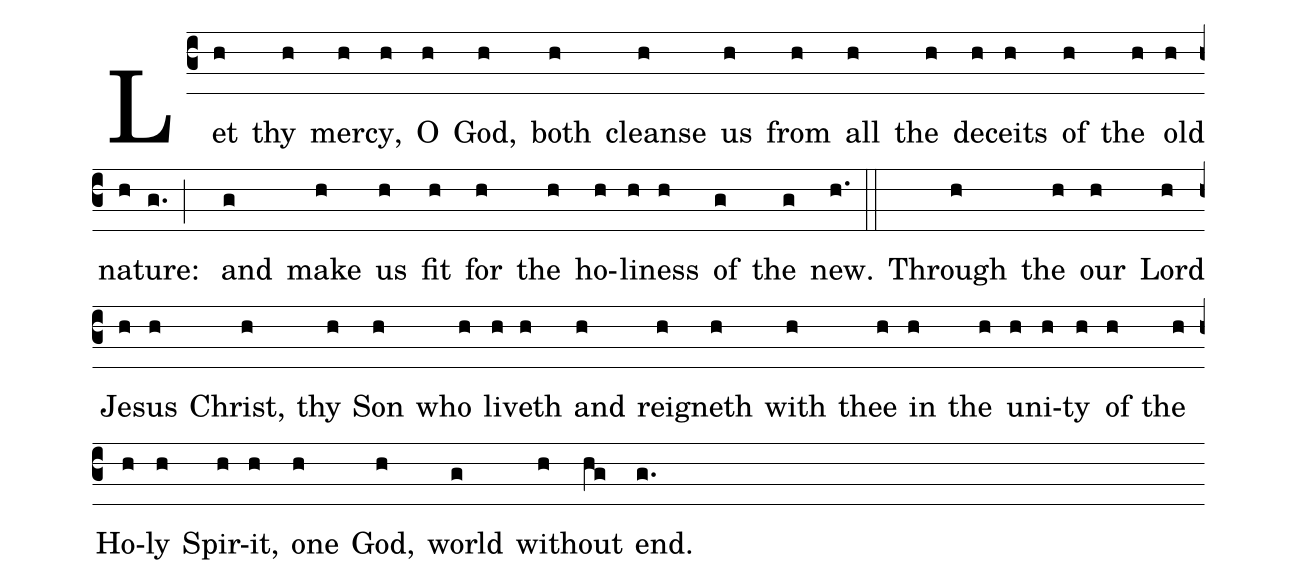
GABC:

%%
(c3) Let(h) thy(h) mer(h)cy,(h) O(h) God,(h) both(h) cleanse(h) us(h) from(h) all(h) the(h) de(h)ceits(h) of(h) the(h) old(h) na(h)ture:(g.;) and(g) make(h) us(h) fit(h) for(h) the(h) ho(h)li(h)ness(h) of(g) the(g) new.(h.::)


Through(h) the(h) our(h) Lord(h) Je(h)sus(h) Christ,(h) thy(h) Son(h) who(h) liv(h)eth(h) and(h) reign(h)eth(h) with(h) thee(h) in(h) the(h) un(h)i(h)ty(h) of(h) the(h) Ho(h)ly(h) Spir(h)it,(h) one(h) God,(h) world(g) with(h)out(hg) end.(g.)
